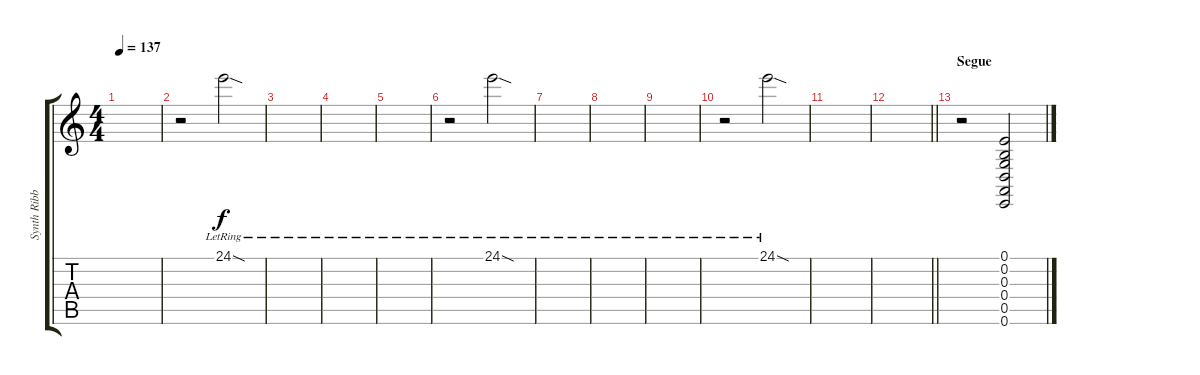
\track ("Synth Ribbon" "Synth Ribb") {instrument lead8bassandlead}
\staff {score tabs}
\tuning (E4 B3 G3 D3 A2 E2) {hide}
\ts (4 4)
\tempo 137
\clef g2
\ks c
|
r.2 24.1{sod lr}.2 |
|
|
|
r.2 24.1{sod lr}.2 |
|
|
|
r.2 24.1{sod lr}.2 |
|
\barLineRight lightlight
|
\section ("" "Segue")
r.2 (0.1 0.2 0.3 0.4 0.5 0.6).2{instrument reversecymbal}
